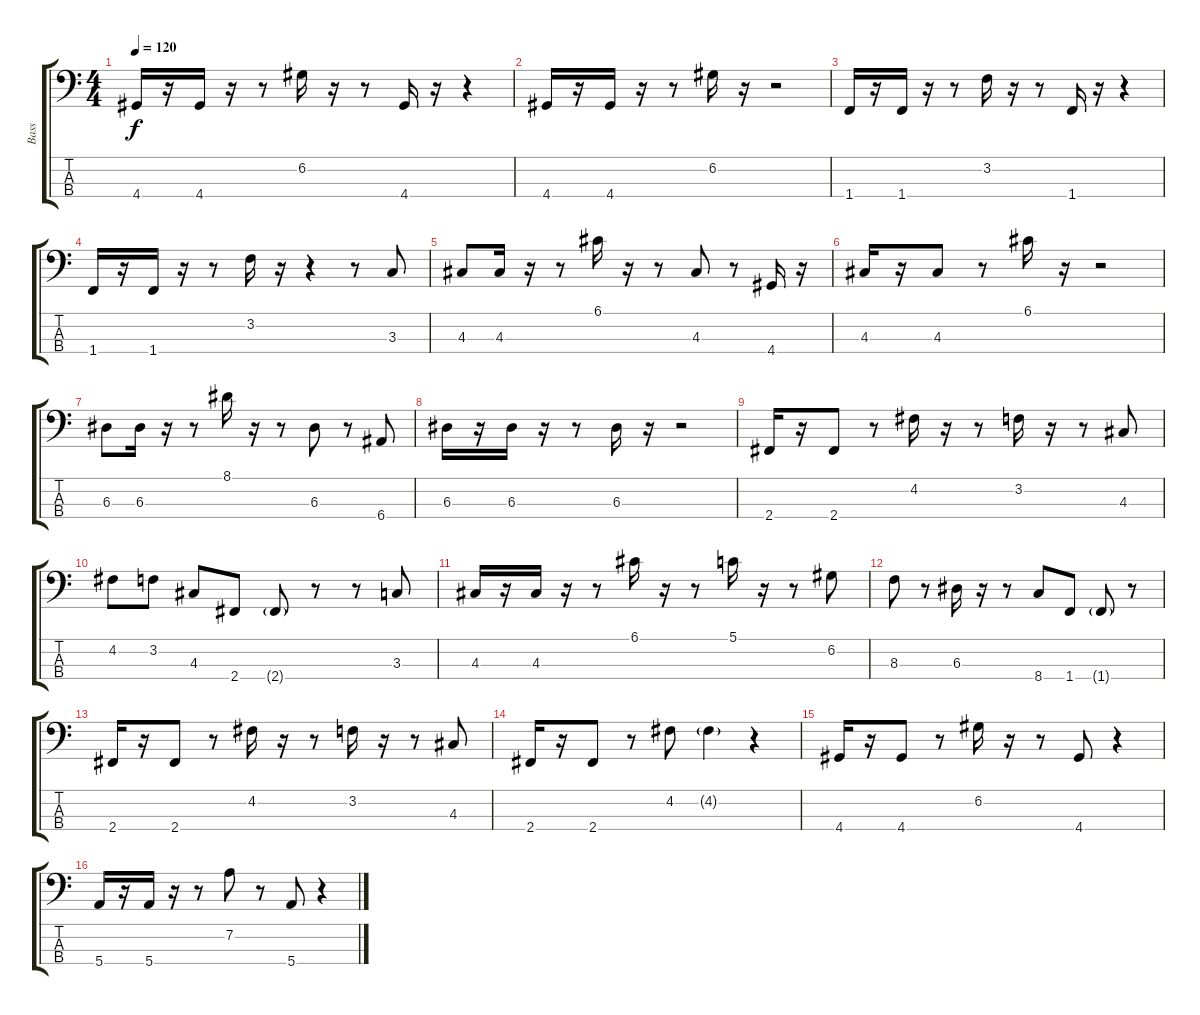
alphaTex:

\track ("Bass" "Bass") {instrument fretlessbass}
\staff {score tabs}
\tuning (G2 D2 A1 E1) {hide}
\ts (4 4)
\tempo 120
\clef f4
\ks c
4.4.16{dy f} r.16 4.4.16 r.16 r.8 6.2.16 r.16 r.8 4.4.16 r.16 r.4 |
4.4.16 r.16 4.4.16 r.16 r.8 6.2.16 r.16 r.2 |
1.4.16 r.16 1.4.16 r.16 r.8 3.2.16 r.16 r.8 1.4.16 r.16 r.4 |
1.4.16 r.16 1.4.16 r.16 r.8 3.2.16 r.16 r.4 r.8 3.3.8 |
4.3.8 4.3.16 r.16 r.8 6.1.16 r.16 r.8 4.3.8 r.8 4.4.16 r.16 |
4.3.16 r.16 4.3.8 r.8 6.1.16 r.16 r.2 |
6.3.8 6.3.16 r.16 r.8 8.1.16 r.16 r.8 6.3.8 r.8 6.4.8 |
6.3.16 r.16 6.3.16 r.16 r.8 6.3.16 r.16 r.2 |
2.4.16 r.16 2.4.8 r.8 4.2.16 r.16 r.8 3.2.16 r.16 r.8 4.3.8 |
4.2.8 3.2.8 4.3.8 2.4.8 2.4{g}.8 r.8 r.8 3.3.8 |
4.3.16 r.16 4.3.16 r.16 r.8 6.1.16 r.16 r.8 5.1.16 r.16 r.8 6.2.8 |
8.3.8 r.8 6.3.16 r.16 r.8 8.4.8 1.4.8 1.4{g}.8 r.8 |
2.4.16 r.16 2.4.8 r.8 4.2.16 r.16 r.8 3.2.16 r.16 r.8 4.3.8 |
2.4.16 r.16 2.4.8 r.8 4.2.8 4.2{g}.4 r.4 |
4.4.16 r.16 4.4.8 r.8 6.2.16 r.16 r.8 4.4.8 r.4 |
5.4.16 r.16 5.4.16 r.16 r.8 7.2.8 r.8 5.4.8 r.4
